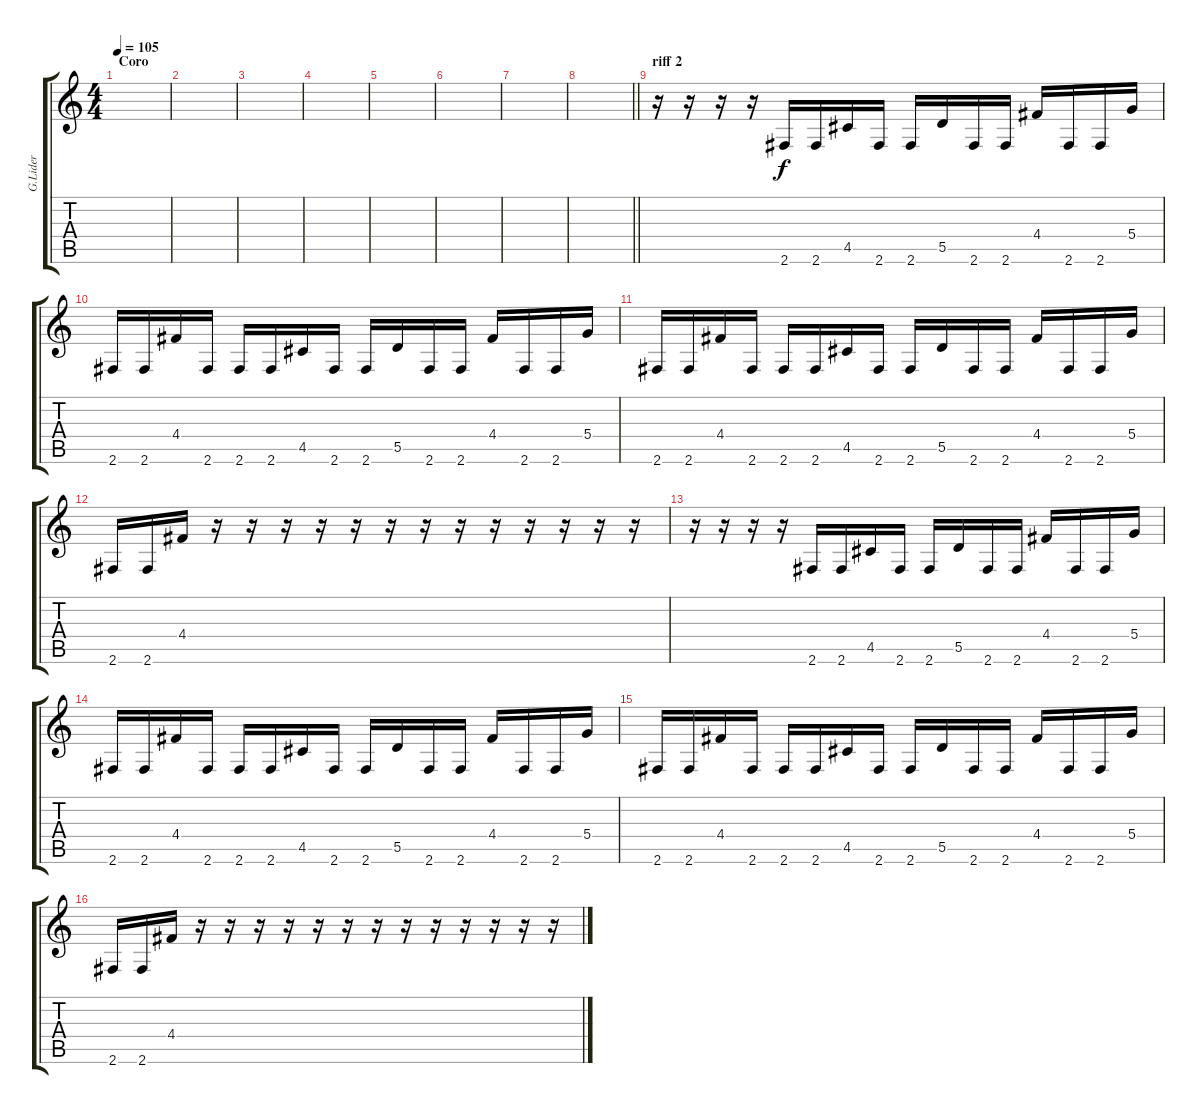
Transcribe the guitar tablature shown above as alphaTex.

\track ("G.Lider" "G.Lider") {instrument distortionguitar}
\staff {score tabs}
\tuning (E4 B3 G3 D3 A2 E2) {hide}
\ts (4 4)
\section ("" "Coro")
\tempo 105
\clef g2
\ks c
|
|
|
|
|
|
|
\barLineRight lightlight
|
\section ("" "riff 2")
r.16 r.16 r.16 r.16 2.6.16 2.6.16 4.5.16 2.6.16 2.6.16 5.5.16 2.6.16 2.6.16 4.4.16 2.6.16 2.6.16 5.4.16 |
2.6.16 2.6.16 4.4.16 2.6.16 2.6.16 2.6.16 4.5.16 2.6.16 2.6.16 5.5.16 2.6.16 2.6.16 4.4.16 2.6.16 2.6.16 5.4.16 |
2.6.16 2.6.16 4.4.16 2.6.16 2.6.16 2.6.16 4.5.16 2.6.16 2.6.16 5.5.16 2.6.16 2.6.16 4.4.16 2.6.16 2.6.16 5.4.16 |
2.6.16 2.6.16 4.4.16 r.16 r.16 r.16 r.16 r.16 r.16 r.16 r.16 r.16 r.16 r.16 r.16 r.16 |
r.16 r.16 r.16 r.16 2.6.16 2.6.16 4.5.16 2.6.16 2.6.16 5.5.16 2.6.16 2.6.16 4.4.16 2.6.16 2.6.16 5.4.16 |
2.6.16 2.6.16 4.4.16 2.6.16 2.6.16 2.6.16 4.5.16 2.6.16 2.6.16 5.5.16 2.6.16 2.6.16 4.4.16 2.6.16 2.6.16 5.4.16 |
2.6.16 2.6.16 4.4.16 2.6.16 2.6.16 2.6.16 4.5.16 2.6.16 2.6.16 5.5.16 2.6.16 2.6.16 4.4.16 2.6.16 2.6.16 5.4.16 |
2.6.16 2.6.16 4.4.16 r.16 r.16 r.16 r.16 r.16 r.16 r.16 r.16 r.16 r.16 r.16 r.16 r.16
